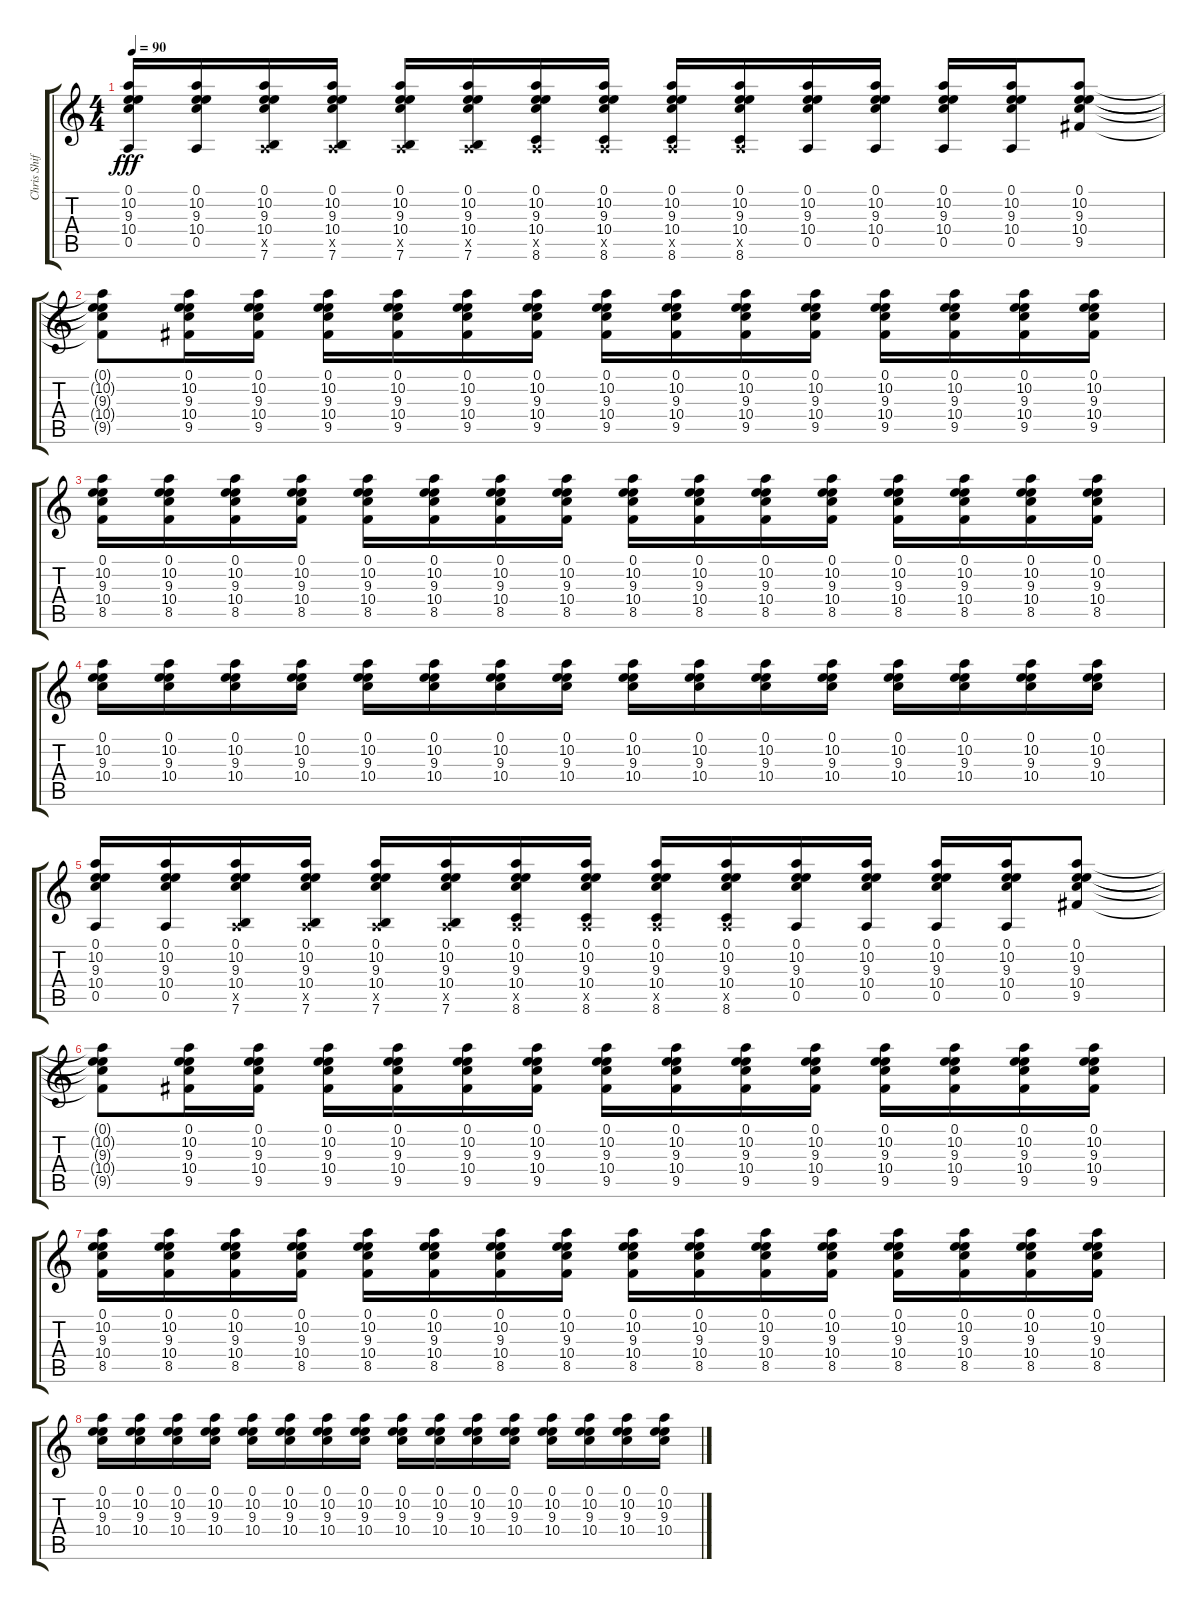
\track ("Chris Shiflett (Lead Guitar)" "Chris Shif") {instrument overdrivenguitar}
\staff {score tabs}
\tuning (E4 B3 G3 D3 A2 E2) {hide}
\ts (4 4)
\tempo 90
\clef g2
\ks c
(0.1 10.2 9.3 10.4 0.5).16{dy fff} (0.1 10.2 9.3 10.4 0.5).16 (0.1 10.2 9.3 10.4 0.5{x} 7.6).16 (0.1 10.2 9.3 10.4 0.5{x} 7.6).16 (0.1 10.2 9.3 10.4 0.5{x} 7.6).16 (0.1 10.2 9.3 10.4 0.5{x} 7.6).16 (0.1 10.2 9.3 10.4 0.5{x} 8.6).16 (0.1 10.2 9.3 10.4 0.5{x} 8.6).16 (0.1 10.2 9.3 10.4 0.5{x} 8.6).16 (0.1 10.2 9.3 10.4 0.5{x} 8.6).16 (0.1 10.2 9.3 10.4 0.5).16 (0.1 10.2 9.3 10.4 0.5).16 (0.1 10.2 9.3 10.4 0.5).16 (0.1 10.2 9.3 10.4 0.5).16 (0.1 10.2 9.3 10.4 9.5).8 |
(0.1{t} 10.2{t} 9.3{t} 10.4{t} 9.5{t}).8 (0.1 10.2 9.3 10.4 9.5).16 (0.1 10.2 9.3 10.4 9.5).16 (0.1 10.2 9.3 10.4 9.5).16 (0.1 10.2 9.3 10.4 9.5).16 (0.1 10.2 9.3 10.4 9.5).16 (0.1 10.2 9.3 10.4 9.5).16 (0.1 10.2 9.3 10.4 9.5).16 (0.1 10.2 9.3 10.4 9.5).16 (0.1 10.2 9.3 10.4 9.5).16 (0.1 10.2 9.3 10.4 9.5).16 (0.1 10.2 9.3 10.4 9.5).16 (0.1 10.2 9.3 10.4 9.5).16 (0.1 10.2 9.3 10.4 9.5).16 (0.1 10.2 9.3 10.4 9.5).16 |
(0.1 10.2 9.3 10.4 8.5).16 (0.1 10.2 9.3 10.4 8.5).16 (0.1 10.2 9.3 10.4 8.5).16 (0.1 10.2 9.3 10.4 8.5).16 (0.1 10.2 9.3 10.4 8.5).16 (0.1 10.2 9.3 10.4 8.5).16 (0.1 10.2 9.3 10.4 8.5).16 (0.1 10.2 9.3 10.4 8.5).16 (0.1 10.2 9.3 10.4 8.5).16 (0.1 10.2 9.3 10.4 8.5).16 (0.1 10.2 9.3 10.4 8.5).16 (0.1 10.2 9.3 10.4 8.5).16 (0.1 10.2 9.3 10.4 8.5).16 (0.1 10.2 9.3 10.4 8.5).16 (0.1 10.2 9.3 10.4 8.5).16 (0.1 10.2 9.3 10.4 8.5).16 |
(0.1 10.2 9.3 10.4).16 (0.1 10.2 9.3 10.4).16 (0.1 10.2 9.3 10.4).16 (0.1 10.2 9.3 10.4).16 (0.1 10.2 9.3 10.4).16 (0.1 10.2 9.3 10.4).16 (0.1 10.2 9.3 10.4).16 (0.1 10.2 9.3 10.4).16 (0.1 10.2 9.3 10.4).16 (0.1 10.2 9.3 10.4).16 (0.1 10.2 9.3 10.4).16 (0.1 10.2 9.3 10.4).16 (0.1 10.2 9.3 10.4).16 (0.1 10.2 9.3 10.4).16 (0.1 10.2 9.3 10.4).16 (0.1 10.2 9.3 10.4).16 |
(0.1 10.2 9.3 10.4 0.5).16 (0.1 10.2 9.3 10.4 0.5).16 (0.1 10.2 9.3 10.4 0.5{x} 7.6).16 (0.1 10.2 9.3 10.4 0.5{x} 7.6).16 (0.1 10.2 9.3 10.4 0.5{x} 7.6).16 (0.1 10.2 9.3 10.4 0.5{x} 7.6).16 (0.1 10.2 9.3 10.4 0.5{x} 8.6).16 (0.1 10.2 9.3 10.4 0.5{x} 8.6).16 (0.1 10.2 9.3 10.4 0.5{x} 8.6).16 (0.1 10.2 9.3 10.4 0.5{x} 8.6).16 (0.1 10.2 9.3 10.4 0.5).16 (0.1 10.2 9.3 10.4 0.5).16 (0.1 10.2 9.3 10.4 0.5).16 (0.1 10.2 9.3 10.4 0.5).16 (0.1 10.2 9.3 10.4 9.5).8 |
(0.1{t} 10.2{t} 9.3{t} 10.4{t} 9.5{t}).8 (0.1 10.2 9.3 10.4 9.5).16 (0.1 10.2 9.3 10.4 9.5).16 (0.1 10.2 9.3 10.4 9.5).16 (0.1 10.2 9.3 10.4 9.5).16 (0.1 10.2 9.3 10.4 9.5).16 (0.1 10.2 9.3 10.4 9.5).16 (0.1 10.2 9.3 10.4 9.5).16 (0.1 10.2 9.3 10.4 9.5).16 (0.1 10.2 9.3 10.4 9.5).16 (0.1 10.2 9.3 10.4 9.5).16 (0.1 10.2 9.3 10.4 9.5).16 (0.1 10.2 9.3 10.4 9.5).16 (0.1 10.2 9.3 10.4 9.5).16 (0.1 10.2 9.3 10.4 9.5).16 |
(0.1 10.2 9.3 10.4 8.5).16 (0.1 10.2 9.3 10.4 8.5).16 (0.1 10.2 9.3 10.4 8.5).16 (0.1 10.2 9.3 10.4 8.5).16 (0.1 10.2 9.3 10.4 8.5).16 (0.1 10.2 9.3 10.4 8.5).16 (0.1 10.2 9.3 10.4 8.5).16 (0.1 10.2 9.3 10.4 8.5).16 (0.1 10.2 9.3 10.4 8.5).16 (0.1 10.2 9.3 10.4 8.5).16 (0.1 10.2 9.3 10.4 8.5).16 (0.1 10.2 9.3 10.4 8.5).16 (0.1 10.2 9.3 10.4 8.5).16 (0.1 10.2 9.3 10.4 8.5).16 (0.1 10.2 9.3 10.4 8.5).16 (0.1 10.2 9.3 10.4 8.5).16 |
(0.1 10.2 9.3 10.4).16{volume 14} (0.1 10.2 9.3 10.4).16 (0.1 10.2 9.3 10.4).16 (0.1 10.2 9.3 10.4).16 (0.1 10.2 9.3 10.4).16 (0.1 10.2 9.3 10.4).16 (0.1 10.2 9.3 10.4).16 (0.1 10.2 9.3 10.4).16 (0.1 10.2 9.3 10.4).16 (0.1 10.2 9.3 10.4).16 (0.1 10.2 9.3 10.4).16 (0.1 10.2 9.3 10.4).16 (0.1 10.2 9.3 10.4).16 (0.1 10.2 9.3 10.4).16 (0.1 10.2 9.3 10.4).16 (0.1 10.2 9.3 10.4).16
